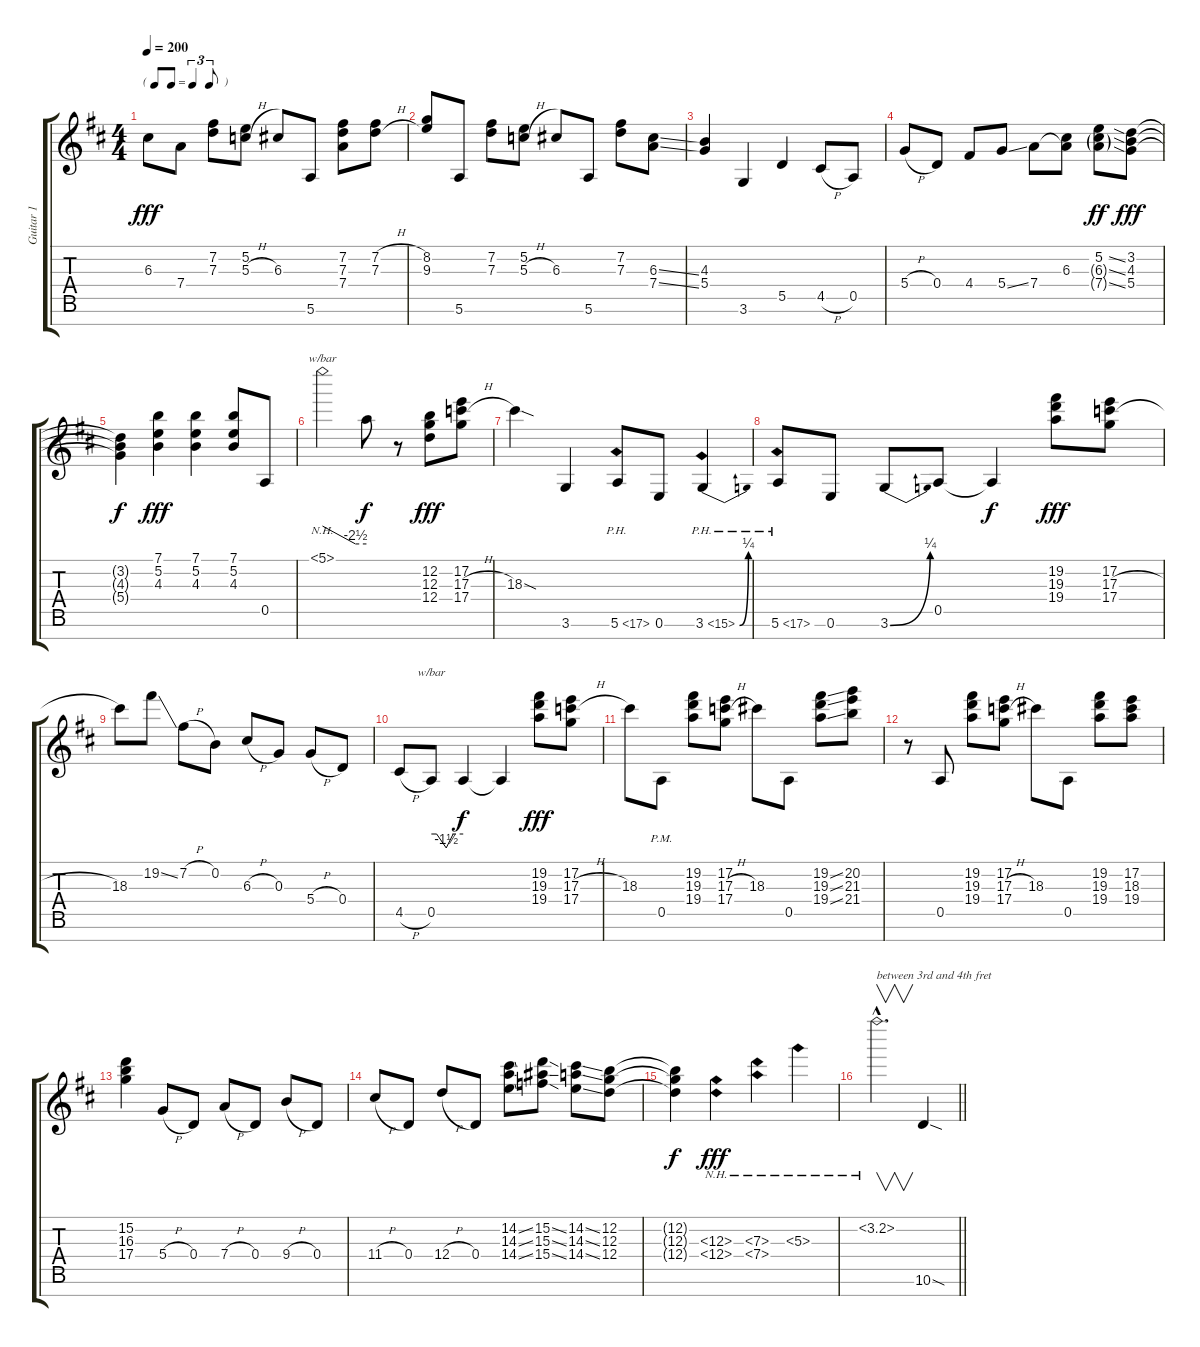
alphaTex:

\track ("Guitar 1" "Guitar 1") {instrument distortionguitar}
\staff {score tabs}
\tuning (E4 B3 G3 D3 A2 E2 B1) {hide}
\ts (4 4)
\tf triplet8th
\tempo 200
\clef g2
\ks d
6.3.8{dy fff} 7.4.8 (7.2 7.3).8 (5.2 5.3{h}).8 6.3.8 5.6.8 (7.2 7.3 7.4).8 (7.2{h} 7.3{h}).8 |
(8.2 9.3).8 5.6.8 (7.2 7.3).8 (5.2 5.3{h}).8 6.3.8 5.6.8 (7.2 7.3).8 (6.3{ss} 7.4{ss}).8 |
(4.3 5.4).4 3.6.4 5.5.4 4.5{h}.8 0.5.8 |
5.4{h}.8 0.4.8 4.4.8 5.4{ss}.8 7.4.8 (6.3 7.4{t}).8 (5.2{ss} 6.3{ss g} 7.4{ss g}).8{dy ff} (3.2 4.3 5.4).8{dy fff} |
(3.2{t} 4.3{t} 5.4{t}).4{dy f} (7.1 5.2 4.3).4{dy fff} (7.1 5.2 4.3).4 (7.1 5.2 4.3).8 0.5.8 |
5.1{nh}.2{tbe (custom default 0 0 45 -10 60 -10)} 5.1{t}.8{dy f} r.8 (12.2 12.3 12.4).8{dy fff} (17.2 17.3{h} 17.4).8 |
18.3{sod}.4 3.6.4 5.6{ph 12}.8 0.6.8 3.6{be (bend 0 0 60 1) ph 12}.4 |
5.6{ph 12}.8 0.6.8 3.6{be (bend 0 0 60 1)}.8 0.5.8 0.5{t}.4{dy f} (19.2 19.3 19.4).8{dy fff} (17.2 17.3{h} 17.4).8 |
18.3.8 19.2{ss}.8 7.2{h}.8 0.2.8 6.3{h}.8 0.3.8 5.4{h}.8 0.4.8 |
4.5{h}.8 0.5.8{tbe (custom default 0 0 10 0 28 -6 41 0 60 0)} 0.5{t}.4{dy f} 0.5{t}.4 (19.2 19.3 19.4).8{dy fff} (17.2 17.3{h} 17.4).8 |
18.3.8 0.5{pm}.8 (19.2 19.3 19.4).8 (17.2 17.3{h} 17.4).8 18.3.8 0.5.8 (19.2{ss} 19.3{ss} 19.4{ss}).8 (20.2 21.3 21.4).8 |
r.8 0.5.8 (19.2 19.3 19.4).8 (17.2 17.3{h} 17.4).8 18.3.8 0.5.8 (19.2 19.3 19.4).8 (17.2 18.3 19.4).8 |
(15.2 16.3 17.4).4 5.4{h}.8 0.4.8 7.4{h}.8 0.4.8 9.4{h}.8 0.4.8 |
11.4{h}.8 0.4.8 12.4{h}.8 0.4.8 (14.2{ss} 14.3{ss} 14.4{ss}).8 (15.2{ss} 15.3{ss} 15.4{ss}).8 (14.2{ss} 14.3{ss} 14.4{ss}).8 (12.2 12.3 12.4).8 |
(12.2{t} 12.3{t} 12.4{t}).4{dy f} (12.3{nh} 12.4{nh}).4{dy fff} (7.3{nh} 7.4{nh}).4 5.3{nh}.4 |
\barLineRight lightlight
3.2{nh hac}.2{v d txt "between 3rd and 4th fret"} 10.6{sod}.4
